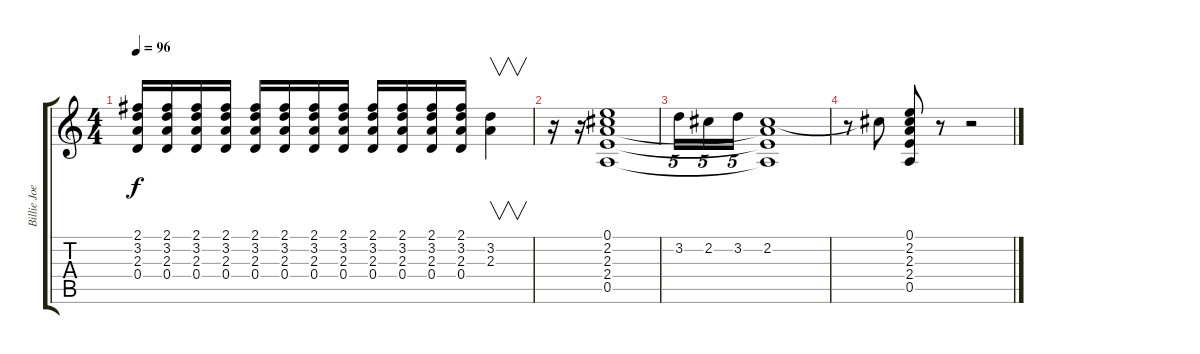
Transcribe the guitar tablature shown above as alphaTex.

\track ("Billie Joe Armstrong (Guitar)" "Billie Joe") {instrument overdrivenguitar}
\staff {score tabs}
\tuning (E4 B3 G3 D3 A2 E2) {hide}
\ts (4 4)
\tempo 96
\clef g2
\ks c
(2.1 3.2 2.3 0.4).16{dy f} (2.1 3.2 2.3 0.4).16 (2.1 3.2 2.3 0.4).16 (2.1 3.2 2.3 0.4).16 (2.1 3.2 2.3 0.4).16 (2.1 3.2 2.3 0.4).16 (2.1 3.2 2.3 0.4).16 (2.1 3.2 2.3 0.4).16 (2.1 3.2 2.3 0.4).16 (2.1 3.2 2.3 0.4).16 (2.1 3.2 2.3 0.4).16 (2.1 3.2 2.3 0.4).16 (3.2 2.3).4{v} |
r.16 r.16 (0.1 2.2 2.3 2.4 0.5).1 |
3.2.16{tu (5 4) volume 6} 2.2.16{tu (5 4) volume 7} 3.2.16{tu (5 4) volume 8} (2.2 2.3{t} 2.4{t} 0.5{t}).1 |
r.8 2.2{t}.8 (0.1 2.2 2.3 2.4 0.5).8 r.8 r.2
